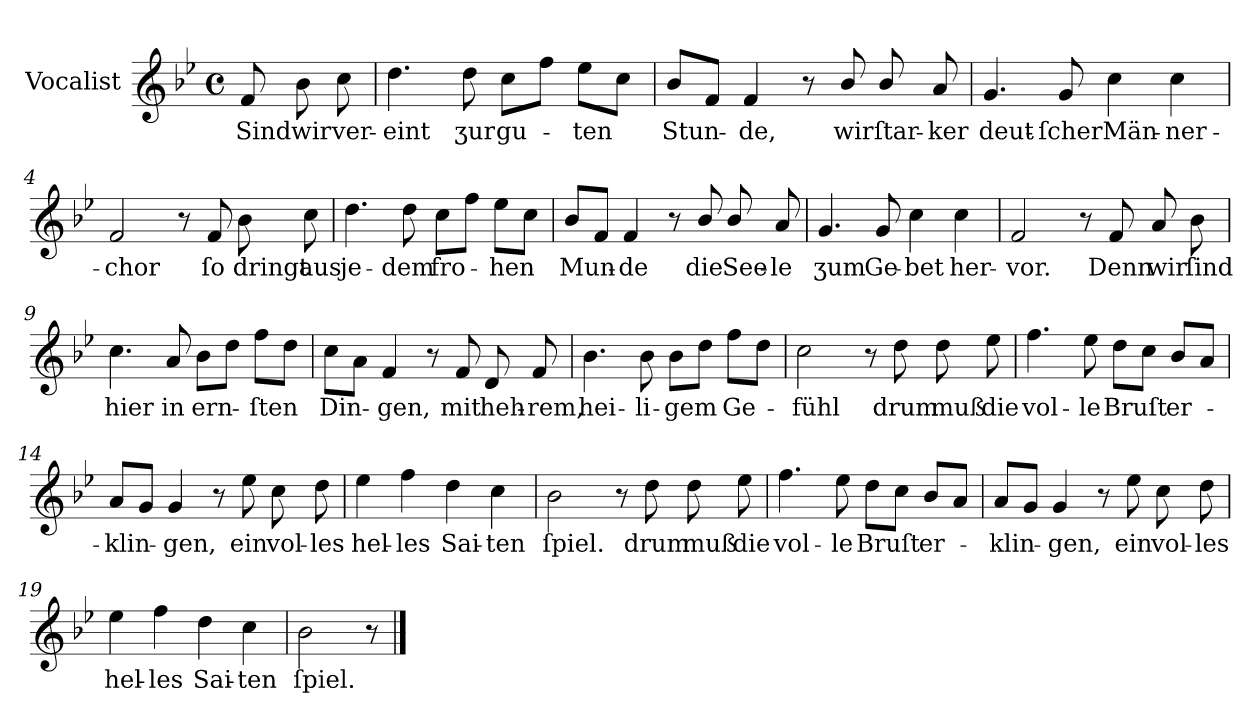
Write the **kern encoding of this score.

**kern	**text
*part1	*part1
*staff1	*staff1
*I"Vocalist	*
*clefG2	*
*k[b-e-]	*
*B-:	*
*M4/4	*
*met(c)	*
=	=
8f	Sind
8b-	wir
8cc	ver-
=1	=1
4.dd	-eint
8dd	ʒur
8ccL	gu-
8ffJ	.
8ee-L	-ten
8ccJ	.
=2	=2
8b-L	Stun-
8fJ	.
4f	-de,
8r	.
8b-/	wir
8b-/	ſtar-
8a	-ker
=3	=3
4.g	deut-
8g	-ſcher
4cc	Män-
4cc	-ner-
=4	=4
2f	-chor
8r	.
8f	ſo
8b-	dringt
8cc	aus
=5	=5
4.dd	je-
8dd	-dem
8ccL	fro-
8ffJ	.
8ee-L	-hen
8ccJ	.
=6	=6
8b-L	Mun-
8fJ	.
4f	-de
8r	.
8b-/	die
8b-/	See-
8a	-le
=7	=7
4.g	ʒum
8g	Ge-
4cc	-bet
4cc	her-
=8	=8
2f	-vor.
8r	.
8f	Denn
8a	wir
8b-	ſind
=9	=9
4.cc	hier
8a	in
8b-L	ern-
8ddJ	.
8ffL	-ſten
8ddJ	.
=10	=10
8ccL	Din-
8aJ	.
4f	-gen,
8r	.
8f	mit
8d	heh-
8f	-rem,
=11	=11
4.b-	hei-
8b-	-li-
8b-L	-gem
8ddJ	.
8ffL	Ge-
8ddJ	.
=12	=12
2cc	-fühl
8r	.
8dd	drum
8dd	muß
8ee-	die
=13	=13
4.ff	vol-
8ee-	-le
8ddL	Bruſt
8ccJ	.
8b-L	er-
8aJ	.
=14	=14
8aL	-klin-
8gJ	.
4g	-gen,
8r	.
8ee-	ein
8cc	vol-
8dd	-les
=15	=15
4ee-	hel-
4ff	-les
4dd	Sai-
4cc	-ten
=16	=16
2b-	-ſpiel.
8r	.
8dd	drum
8dd	muß
8ee-	die
=17	=17
4.ff	vol-
8ee-	-le
8ddL	Bruſt
8ccJ	.
8b-L	er-
8aJ	.
=18	=18
8aL	-klin-
8gJ	.
4g	-gen,
8r	.
8ee-	ein
8cc	vol-
8dd	-les
=19	=19
4ee-	hel-
4ff	-les
4dd	Sai-
4cc	-ten
=20	=20
2b-	-ſpiel.
8r	.
==	==
*-	*-
